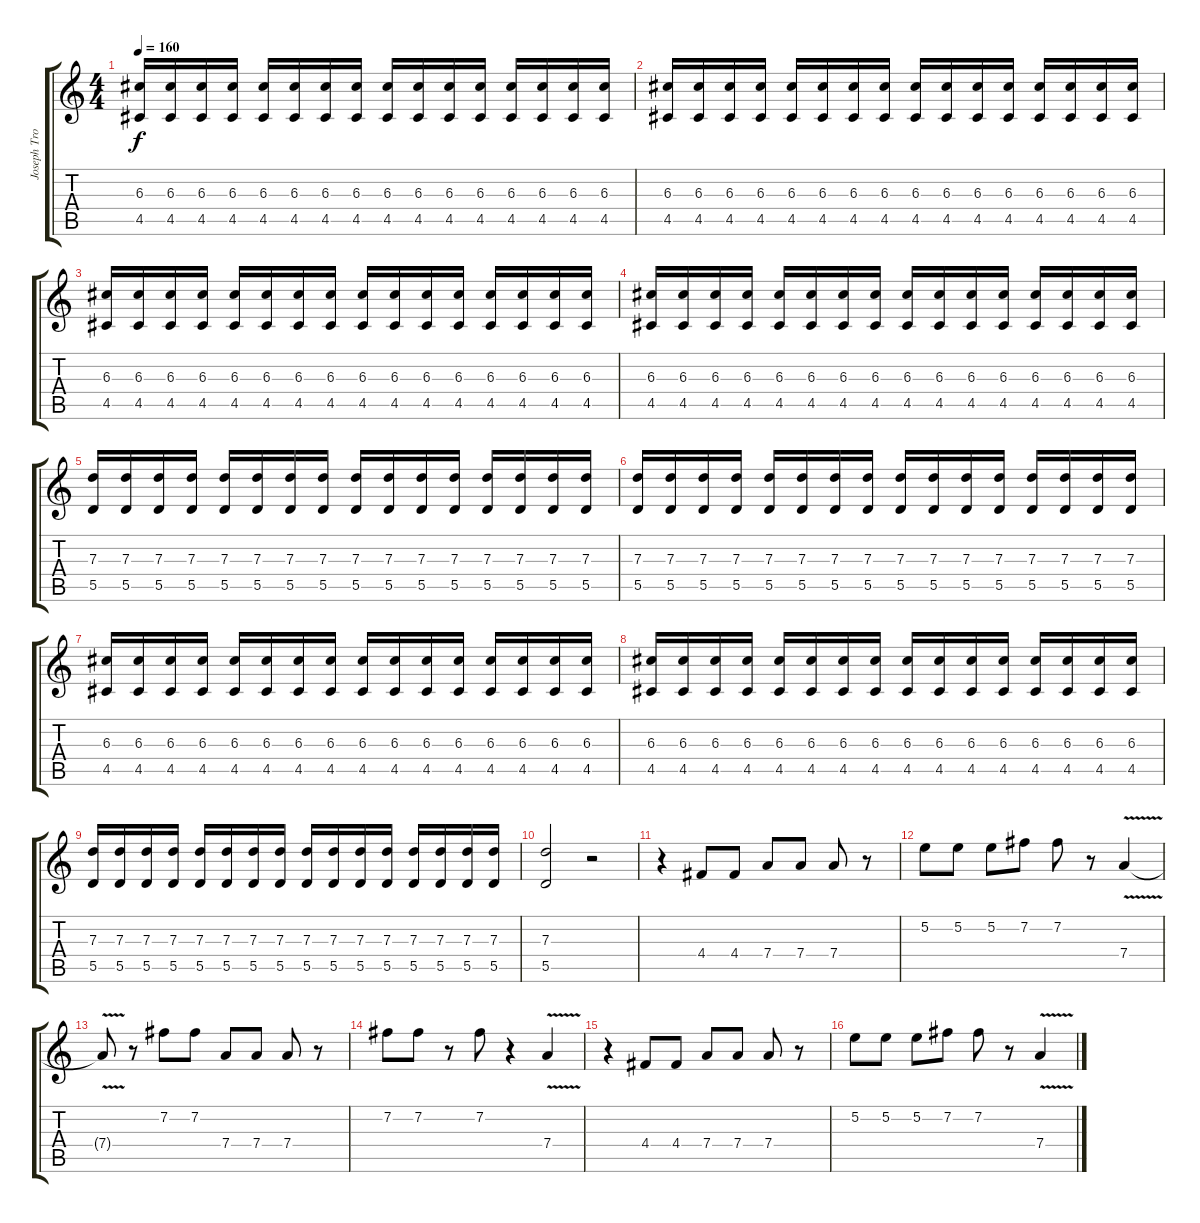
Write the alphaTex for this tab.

\track ("Joseph Trohman (Lead Guitar)" "Joseph Tro") {instrument overdrivenguitar}
\staff {score tabs}
\tuning (E4 B3 G3 D3 A2 D2) {hide}
\ts (4 4)
\tempo 160
\clef g2
\ks c
(6.3 4.5).16{dy f instrument overdrivenguitar} (6.3 4.5).16 (6.3 4.5).16 (6.3 4.5).16 (6.3 4.5).16 (6.3 4.5).16 (6.3 4.5).16 (6.3 4.5).16 (6.3 4.5).16 (6.3 4.5).16 (6.3 4.5).16 (6.3 4.5).16 (6.3 4.5).16 (6.3 4.5).16 (6.3 4.5).16 (6.3 4.5).16 |
(6.3 4.5).16 (6.3 4.5).16 (6.3 4.5).16 (6.3 4.5).16 (6.3 4.5).16 (6.3 4.5).16 (6.3 4.5).16 (6.3 4.5).16 (6.3 4.5).16 (6.3 4.5).16 (6.3 4.5).16 (6.3 4.5).16 (6.3 4.5).16 (6.3 4.5).16 (6.3 4.5).16 (6.3 4.5).16 |
(6.3 4.5).16 (6.3 4.5).16 (6.3 4.5).16 (6.3 4.5).16 (6.3 4.5).16 (6.3 4.5).16 (6.3 4.5).16 (6.3 4.5).16 (6.3 4.5).16 (6.3 4.5).16 (6.3 4.5).16 (6.3 4.5).16 (6.3 4.5).16 (6.3 4.5).16 (6.3 4.5).16 (6.3 4.5).16 |
(6.3 4.5).16 (6.3 4.5).16 (6.3 4.5).16 (6.3 4.5).16 (6.3 4.5).16 (6.3 4.5).16 (6.3 4.5).16 (6.3 4.5).16 (6.3 4.5).16 (6.3 4.5).16 (6.3 4.5).16 (6.3 4.5).16 (6.3 4.5).16 (6.3 4.5).16 (6.3 4.5).16 (6.3 4.5).16 |
(7.3 5.5).16 (7.3 5.5).16 (7.3 5.5).16 (7.3 5.5).16 (7.3 5.5).16 (7.3 5.5).16 (7.3 5.5).16 (7.3 5.5).16 (7.3 5.5).16 (7.3 5.5).16 (7.3 5.5).16 (7.3 5.5).16 (7.3 5.5).16 (7.3 5.5).16 (7.3 5.5).16 (7.3 5.5).16 |
(7.3 5.5).16 (7.3 5.5).16 (7.3 5.5).16 (7.3 5.5).16 (7.3 5.5).16 (7.3 5.5).16 (7.3 5.5).16 (7.3 5.5).16 (7.3 5.5).16 (7.3 5.5).16 (7.3 5.5).16 (7.3 5.5).16 (7.3 5.5).16 (7.3 5.5).16 (7.3 5.5).16 (7.3 5.5).16 |
(6.3 4.5).16 (6.3 4.5).16 (6.3 4.5).16 (6.3 4.5).16 (6.3 4.5).16 (6.3 4.5).16 (6.3 4.5).16 (6.3 4.5).16 (6.3 4.5).16 (6.3 4.5).16 (6.3 4.5).16 (6.3 4.5).16 (6.3 4.5).16 (6.3 4.5).16 (6.3 4.5).16 (6.3 4.5).16 |
(6.3 4.5).16 (6.3 4.5).16 (6.3 4.5).16 (6.3 4.5).16 (6.3 4.5).16 (6.3 4.5).16 (6.3 4.5).16 (6.3 4.5).16 (6.3 4.5).16 (6.3 4.5).16 (6.3 4.5).16 (6.3 4.5).16 (6.3 4.5).16 (6.3 4.5).16 (6.3 4.5).16 (6.3 4.5).16 |
(7.3 5.5).16 (7.3 5.5).16 (7.3 5.5).16 (7.3 5.5).16 (7.3 5.5).16 (7.3 5.5).16 (7.3 5.5).16 (7.3 5.5).16 (7.3 5.5).16 (7.3 5.5).16 (7.3 5.5).16 (7.3 5.5).16 (7.3 5.5).16 (7.3 5.5).16 (7.3 5.5).16 (7.3 5.5).16 |
(7.3 5.5).2 r.2 |
r.4{balance 16} 4.4.8 4.4.8 7.4.8 7.4.8 7.4.8 r.8 |
5.2.8 5.2.8 5.2.8 7.2.8 7.2.8 r.8 7.4{v}.4 |
7.4{t}.8 r.8 7.2.8 7.2.8 7.4.8 7.4.8 7.4.8 r.8 |
7.2.8 7.2.8 r.8 7.2.8 r.4 7.4{v}.4 |
r.4 4.4.8 4.4.8 7.4.8 7.4.8 7.4.8 r.8 |
5.2.8 5.2.8 5.2.8 7.2.8 7.2.8 r.8 7.4{v}.4
